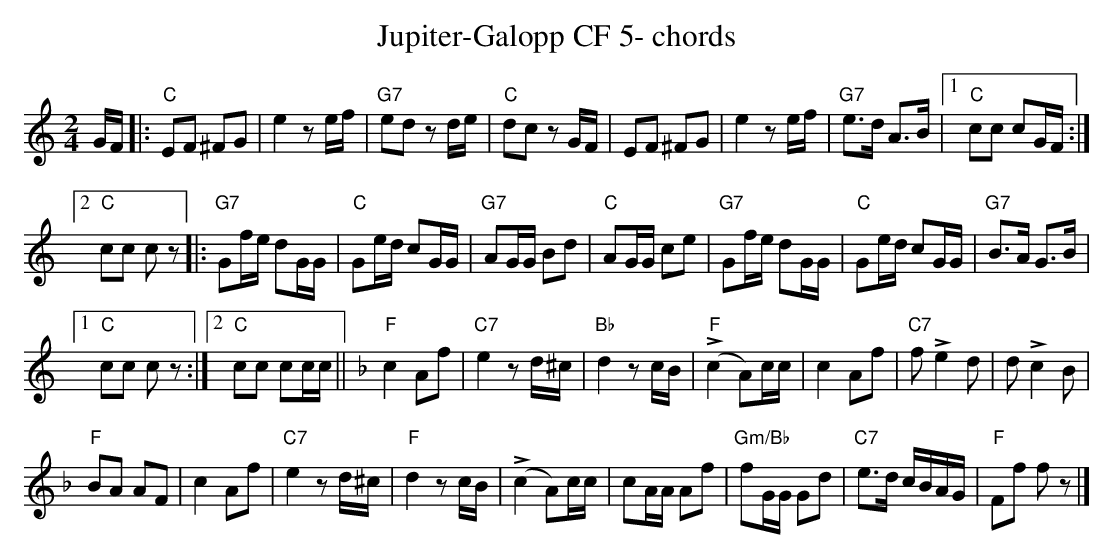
X:1
T:Jupiter-Galopp CF 5- chords
M:2/4
L:1/16
K:C %%MIDI gchordon
GF |: "C"E2F2 ^F2G2 | e4z2ef | "G7"e2d2 z2de | "C"d2c2 z2GF | E2F2 ^F2G2 | e4z2ef | "G7"e3d A3B |1 "C"c2c2 c2GF :|2
"C"c2c2 c2z2 |: "G7"G2fe d2GG | "C"G2ed c2GG | "G7"A2GG B2d2 | "C"A2GG c2e2 | "G7"G2fe d2GG | "C"G2ed c2GG | "G7"B3A G3B |1
"C"c2c2 c2z2 :|2 "C"c2c2 c2cc || [K:F] "F"c4 A2f2 | "C7"e4z2d^c | "Bb"d4z2 cB | "F"(!>!c4 A2)cc | c4 A2f2 | "C7"f2!>!e4d2 | d2!>!c4B2 |
"F"B2A2 A2F2 | c4 A2f2 | "C7"e4z2d^c | "F"d4z2cB | (!>!c4 A2)cc | c2AA A2f2 | "Gm/Bb"f2GG G2d2 | "C7"e3d cBAG | "F"F2f2 f2z2 |]
